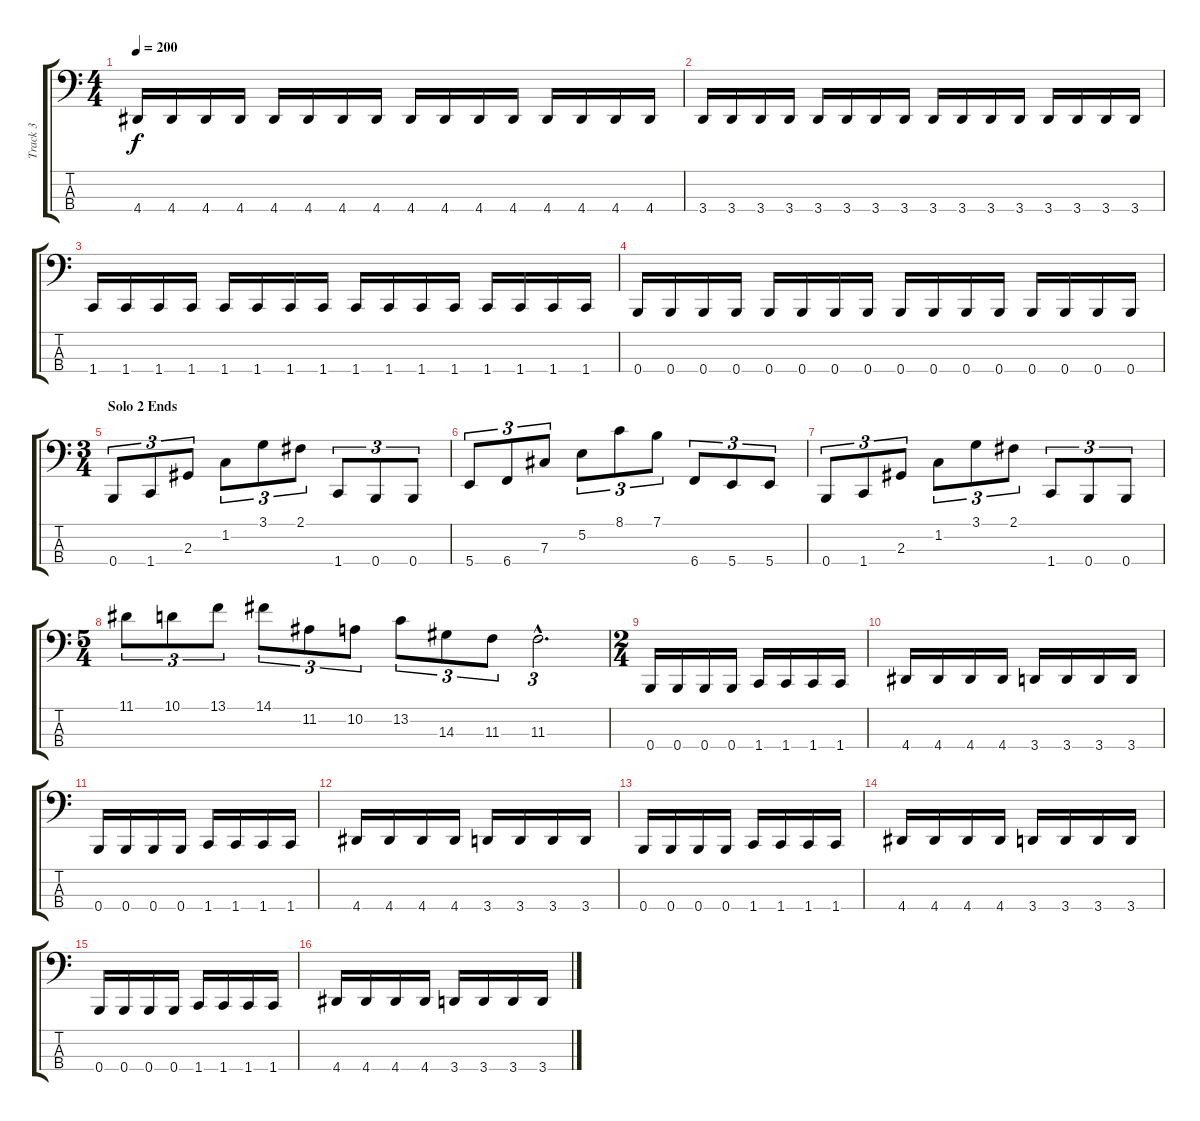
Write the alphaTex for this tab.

\track ("Track 3" "Track 3") {instrument electricbasspick}
\staff {score tabs}
\tuning (E2 B1 Gb1 B0) {hide}
\ts (4 4)
\tempo 200
\clef f4
\ks c
4.4.16{dy f} 4.4.16 4.4.16 4.4.16 4.4.16 4.4.16 4.4.16 4.4.16 4.4.16 4.4.16 4.4.16 4.4.16 4.4.16 4.4.16 4.4.16 4.4.16 |
3.4.16 3.4.16 3.4.16 3.4.16 3.4.16 3.4.16 3.4.16 3.4.16 3.4.16 3.4.16 3.4.16 3.4.16 3.4.16 3.4.16 3.4.16 3.4.16 |
1.4.16 1.4.16 1.4.16 1.4.16 1.4.16 1.4.16 1.4.16 1.4.16 1.4.16 1.4.16 1.4.16 1.4.16 1.4.16 1.4.16 1.4.16 1.4.16 |
0.4.16 0.4.16 0.4.16 0.4.16 0.4.16 0.4.16 0.4.16 0.4.16 0.4.16 0.4.16 0.4.16 0.4.16 0.4.16 0.4.16 0.4.16 0.4.16 |
\ts (3 4)
\section ("" "Solo 2 Ends")
0.4.8{tu (3 2)} 1.4.8{tu (3 2)} 2.3.8{tu (3 2)} 1.2.8{tu (3 2)} 3.1.8{tu (3 2)} 2.1.8{tu (3 2)} 1.4.8{tu (3 2)} 0.4.8{tu (3 2)} 0.4.8{tu (3 2)} |
5.4.8{tu (3 2)} 6.4.8{tu (3 2)} 7.3.8{tu (3 2)} 5.2.8{tu (3 2)} 8.1.8{tu (3 2)} 7.1.8{tu (3 2)} 6.4.8{tu (3 2)} 5.4.8{tu (3 2)} 5.4.8{tu (3 2)} |
0.4.8{tu (3 2)} 1.4.8{tu (3 2)} 2.3.8{tu (3 2)} 1.2.8{tu (3 2)} 3.1.8{tu (3 2)} 2.1.8{tu (3 2)} 1.4.8{tu (3 2)} 0.4.8{tu (3 2)} 0.4.8{tu (3 2)} |
\ts (5 4)
11.1.8{tu (3 2)} 10.1.8{tu (3 2)} 13.1.8{tu (3 2)} 14.1.8{tu (3 2)} 11.2.8{tu (3 2)} 10.2.8{tu (3 2)} 13.2.8{tu (3 2)} 14.3.8{tu (3 2)} 11.3.8{tu (3 2)} 11.3{hac}.2{d tu (3 2)} |
\ts (2 4)
0.4.16 0.4.16 0.4.16 0.4.16 1.4.16 1.4.16 1.4.16 1.4.16 |
4.4.16 4.4.16 4.4.16 4.4.16 3.4.16 3.4.16 3.4.16 3.4.16 |
0.4.16 0.4.16 0.4.16 0.4.16 1.4.16 1.4.16 1.4.16 1.4.16 |
4.4.16 4.4.16 4.4.16 4.4.16 3.4.16 3.4.16 3.4.16 3.4.16 |
0.4.16 0.4.16 0.4.16 0.4.16 1.4.16 1.4.16 1.4.16 1.4.16 |
4.4.16 4.4.16 4.4.16 4.4.16 3.4.16 3.4.16 3.4.16 3.4.16 |
0.4.16 0.4.16 0.4.16 0.4.16 1.4.16 1.4.16 1.4.16 1.4.16 |
4.4.16 4.4.16 4.4.16 4.4.16 3.4.16 3.4.16 3.4.16 3.4.16
